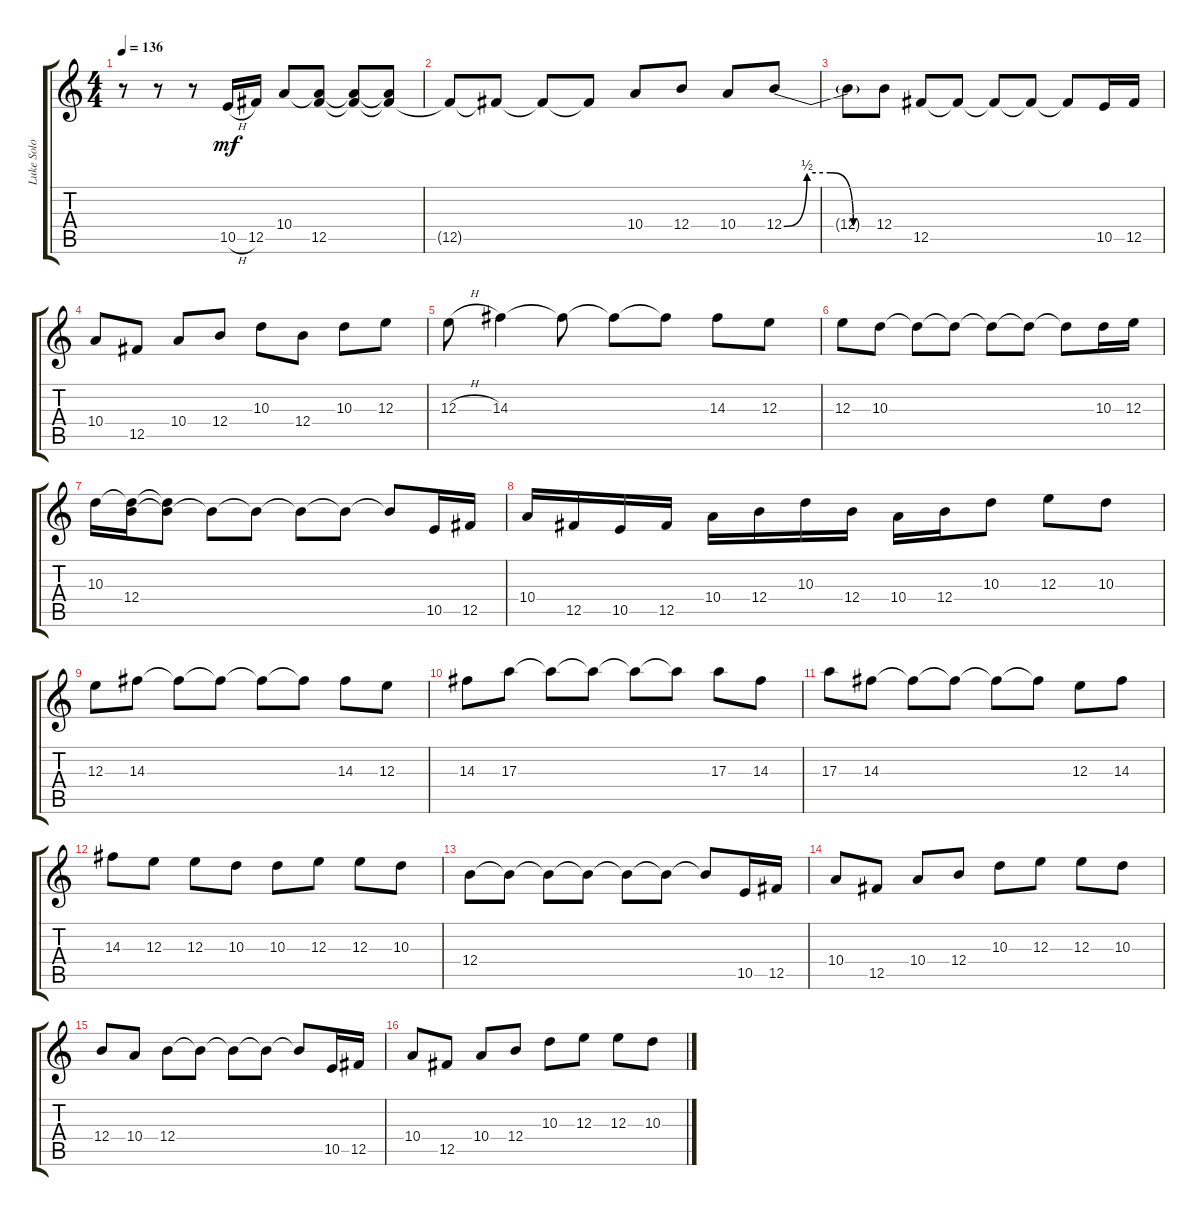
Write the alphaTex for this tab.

\track ("Luke Solo" "Luke Solo") {instrument distortionguitar}
\staff {score tabs}
\tuning (Db4 Ab3 E3 B2 Gb2 B1) {hide}
\ts (4 4)
\tempo 136
\clef g2
\ks c
r.8{dy mf} r.8 r.8 10.5{h}.16 12.5.16 10.4.8 (10.4{t} 12.5).8 (10.4{t} 12.5{t}).8 (10.4{t} 12.5{t}).8 |
12.5{t}.8 12.5{t}.8 12.5{t}.8 12.5{t}.8 10.4.8 12.4.8 10.4.8 12.4{be (custom 0 0 15 2 30 2 45 0 60 0)}.8 |
12.4{t}.8 12.4.8 12.5.8 12.5{t}.8 12.5{t}.8 12.5{t}.8 12.5{t}.8 10.5.16 12.5.16 |
10.4.8 12.5.8 10.4.8 12.4.8 10.3.8 12.4.8 10.3.8 12.3.8 |
12.3{h}.8 14.3.4 14.3{t}.8 14.3{t}.8 14.3{t}.8 14.3.8 12.3.8 |
12.3.8 10.3.8 10.3{t}.8 10.3{t}.8 10.3{t}.8 10.3{t}.8 10.3{t}.8 10.3.16 12.3.16 |
10.3.16 (10.3{t} 12.4).16 (10.3{t} 12.4{t}).8 12.4{t}.8 12.4{t}.8 12.4{t}.8 12.4{t}.8 12.4{t}.8 10.5.16 12.5.16 |
10.4.16 12.5.16 10.5.16 12.5.16 10.4.16 12.4.16 10.3.16 12.4.16 10.4.16 12.4.16 10.3.8 12.3.8 10.3.8 |
12.3.8 14.3.8 14.3{t}.8 14.3{t}.8 14.3{t}.8 14.3{t}.8 14.3.8 12.3.8 |
14.3.8 17.3.8 17.3{t}.8 17.3{t}.8 17.3{t}.8 17.3{t}.8 17.3.8 14.3.8 |
17.3.8 14.3.8 14.3{t}.8 14.3{t}.8 14.3{t}.8 14.3{t}.8 12.3.8 14.3.8 |
14.3.8 12.3.8 12.3.8 10.3.8 10.3.8 12.3.8 12.3.8 10.3.8 |
12.4.8 12.4{t}.8 12.4{t}.8 12.4{t}.8 12.4{t}.8 12.4{t}.8 12.4{t}.8 10.5.16 12.5.16 |
10.4.8 12.5.8 10.4.8 12.4.8 10.3.8 12.3.8 12.3.8 10.3.8 |
12.4.8 10.4.8 12.4.8 12.4{t}.8 12.4{t}.8 12.4{t}.8 12.4{t}.8 10.5.16 12.5.16 |
10.4.8 12.5.8 10.4.8 12.4.8 10.3.8 12.3.8 12.3.8 10.3.8
